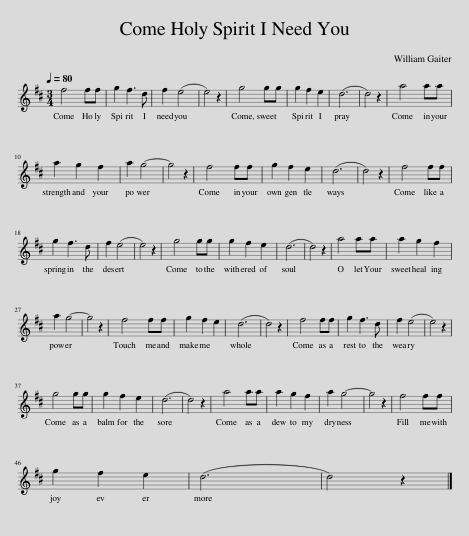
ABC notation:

X:1
L:1/8
Q:1/4=80
M:3/4
I:linebreak $
K:none
V:1 treble transpose=-9
V:1
[K:D] f4 ff | g2 f3 d | f2 (e4 | e4) z2 | g4 gg | %5
 g2 f2 e2 | (d6 | d4) z2 | a4 aa |$ a2 g2 f2 | %10
 a2 g4- | g4 z2 | f4 ff | g2 f2 e2 | (d6 | %15
 d4) z2 | f4 ff |$ g2 f3 d | f2 (e4 | e4) z2 | %20
 g4 gg | g2 f2 e2 | (d6 | d4) z2 | a4 aa | %25
 a2 g2 f2 |$ a2 g4- | g4 z2 | f4 ff | g2 f2 e2 | %30
 (d6 | d4) z2 | f4 ff | g2 f3 d | f2 (e4 | %35
 e4) z2 |$ g4 gg | g2 f2 e2 | (d6 | d4) z2 | %40
 a4 aa | a2 g2 f2 | a2 g4- | g4 z2 | f4 ff |$ %45
 g2 f2 e2 | (d6 | d4) z2 |] %48
